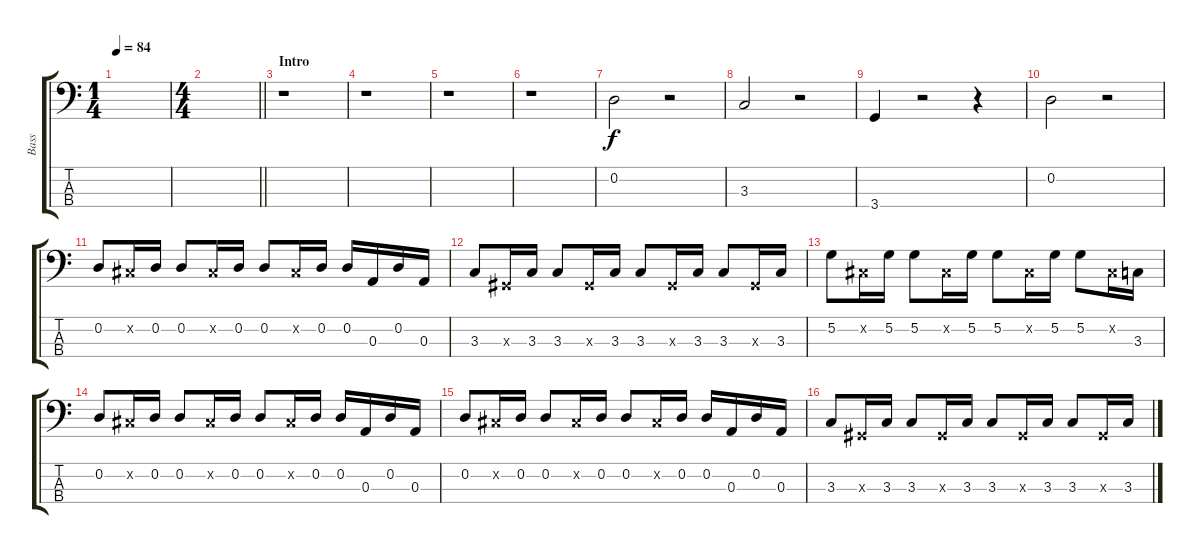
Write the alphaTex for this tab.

\track ("Bass" "Bass") {instrument electricbassfinger}
\staff {score tabs}
\tuning (G2 D2 A1 E1) {hide}
\ts (1 4)
\tempo 84
\clef f4
\ks c
|
\ts (4 4)
\barLineRight lightlight
|
\section ("" "Intro")
r.1 |
r.1 |
r.1 |
r.1 |
0.2.2 r.2 |
3.3.2 r.2 |
3.4.4 r.2 r.4 |
0.2.2 r.2 |
0.2.8 -1.2{x}.16 0.2.16 0.2.8 -1.2{x}.16 0.2.16 0.2.8 -1.2{x}.16 0.2.16 0.2.16 0.3.16 0.2.16 0.3.16 |
3.3.8 -1.3{x}.16 3.3.16 3.3.8 -1.3{x}.16 3.3.16 3.3.8 -1.3{x}.16 3.3.16 3.3.8 -1.3{x}.16 3.3.16 |
5.2.8 -1.2{x}.16 5.2.16 5.2.8 -1.2{x}.16 5.2.16 5.2.8 -1.2{x}.16 5.2.16 5.2.8 -1.2{x}.16 3.3.16 |
0.2.8 -1.2{x}.16 0.2.16 0.2.8 -1.2{x}.16 0.2.16 0.2.8 -1.2{x}.16 0.2.16 0.2.16 0.3.16 0.2.16 0.3.16 |
0.2.8 -1.2{x}.16 0.2.16 0.2.8 -1.2{x}.16 0.2.16 0.2.8 -1.2{x}.16 0.2.16 0.2.16 0.3.16 0.2.16 0.3.16 |
3.3.8 -1.3{x}.16 3.3.16 3.3.8 -1.3{x}.16 3.3.16 3.3.8 -1.3{x}.16 3.3.16 3.3.8 -1.3{x}.16 3.3.16
